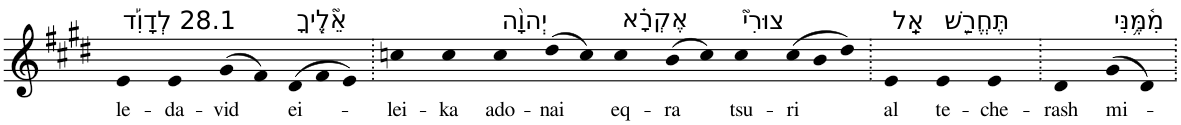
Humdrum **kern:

**kern	**text
*part1	*part1
*staff1	*staff1
*I"Piano	*
*I'Pno	*
*clefG2	*
*k[f#c#g#d#]	*
*E:	*
=1	=1
!LO:TX:a:t=28.1 לְדָוִ֡ד	!
!	!LO:LY:b
4e	le-
!	!LO:LY:b
4e	-da-
!	!LO:LY:b
(>8g#	-vid
8f#)	.
*Xtuplet	*
!LO:TX:a:t=אֵ֘לֶ֤יךָ	!
!	!LO:LY:b
(>12d#	ei-
12f#	.
12e)	.
=2.	=2.
!	!LO:LY:b
4ccn	-lei-
!	!LO:LY:b
4cc	-ka
!LO:TX:a:t=יְהוָ֨ה	!
!	!LO:LY:b
4cc	ado-
!	!LO:LY:b
(>8dd#	-nai
8cc)	.
!LO:TX:a:t=אֶקְרָ֗א	!
!	!LO:LY:b
4cc	eq-
!	!LO:LY:b
(>8b	-ra
8cc)	.
!LO:TX:a:t=צוּרִי֮	!
!	!LO:LY:b
4cc	tsu-
!	!LO:LY:b
(>12cc	-ri
12b	.
12dd#)	.
=3.	=3.
!LO:TX:a:t=אַֽל	!
!	!LO:LY:b
4e	al
!LO:TX:a:t=תֶּחֱרַ֪שׁ	!
!	!LO:LY:b
4e	te-
!	!LO:LY:b
4e	-che-
=4.	=4.
!	!LO:LY:b
4d#	-rash
!LO:TX:a:t=מִ֫מֶּ֥נִּי	!
!	!LO:LY:b
(>8g#	mi-
8d#)	.
=.	=.
*-	*-
